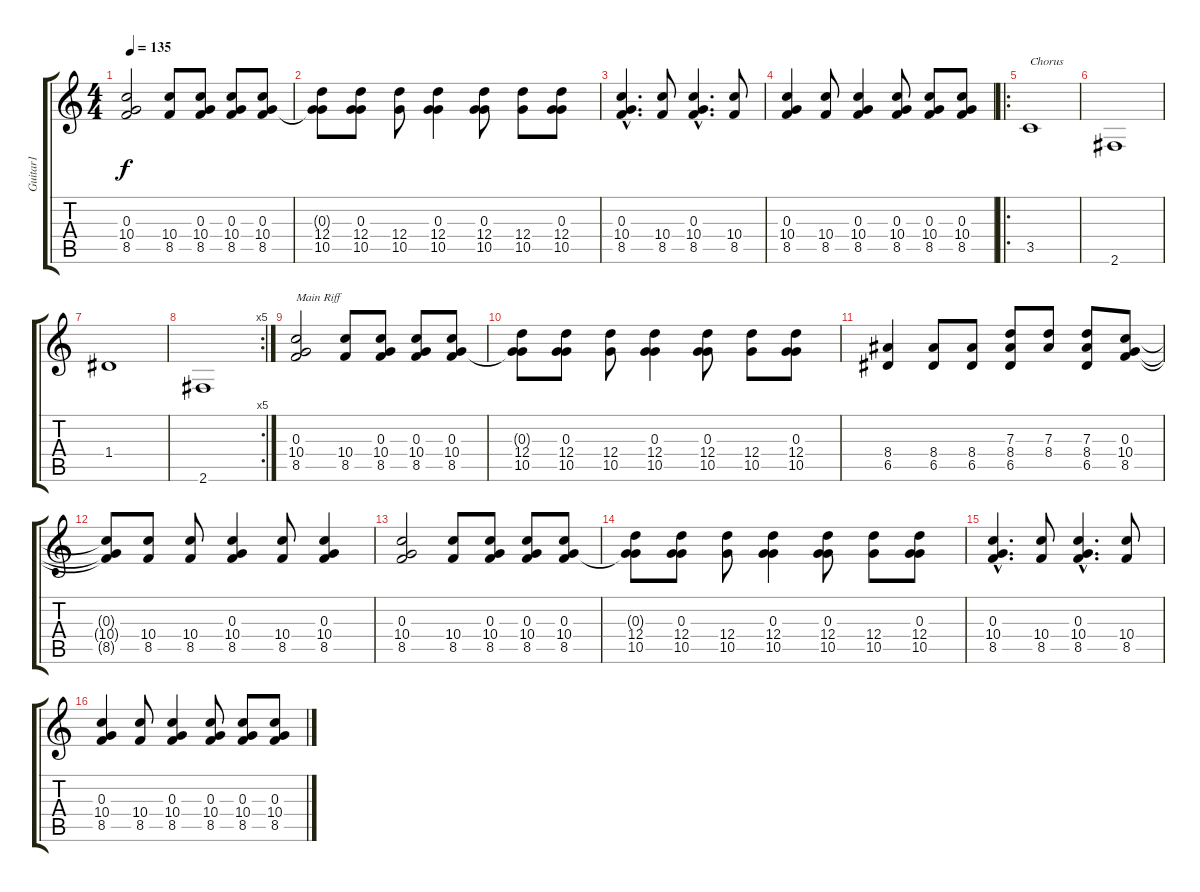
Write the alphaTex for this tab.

\track ("Guitar1" "Guitar1") {instrument acousticguitarsteel}
\staff {score tabs}
\tuning (E4 B3 G3 D3 A2 E2) {hide}
\ts (4 4)
\tempo 135
\clef g2
\ks c
(0.3 10.4 8.5).2{dy f} (10.4 8.5).8 (0.3 10.4 8.5).8 (0.3 10.4 8.5).8 (0.3 10.4 8.5).8 |
(0.3{t} 12.4 10.5).8 (0.3 12.4 10.5).8 (12.4 10.5).8 (0.3 12.4 10.5).4 (0.3 12.4 10.5).8 (12.4 10.5).8 (0.3 12.4 10.5).8 |
(0.3{hac} 10.4{hac} 8.5{hac}).4{d} (10.4 8.5).8 (0.3{hac} 10.4{hac} 8.5{hac}).4{d} (10.4 8.5).8 |
(0.3 10.4 8.5).4 (10.4 8.5).8 (0.3 10.4 8.5).4 (0.3 10.4 8.5).8 (0.3 10.4 8.5).8 (0.3 10.4 8.5).8 |
\ro
3.5.1{txt "Chorus" instrument overdrivenguitar} |
2.6.1{instrument overdrivenguitar} |
1.4.1{instrument overdrivenguitar} |
\rc 5
2.6.1{instrument overdrivenguitar} |
(0.3 10.4 8.5).2{txt "Main Riff" instrument acousticguitarsteel} (10.4 8.5).8 (0.3 10.4 8.5).8 (0.3 10.4 8.5).8 (0.3 10.4 8.5).8 |
(0.3{t} 12.4 10.5).8 (0.3 12.4 10.5).8 (12.4 10.5).8 (0.3 12.4 10.5).4 (0.3 12.4 10.5).8 (12.4 10.5).8 (0.3 12.4 10.5).8 |
(8.4 6.5).4 (8.4 6.5).8 (8.4 6.5).8 (7.3 8.4 6.5).8 (7.3 8.4).8 (7.3 8.4 6.5).8 (0.3 10.4 8.5).8 |
(0.3{t} 10.4{t} 8.5{t}).8 (10.4 8.5).8 (10.4 8.5).8 (0.3 10.4 8.5).4 (10.4 8.5).8 (0.3 10.4 8.5).4 |
(0.3 10.4 8.5).2 (10.4 8.5).8 (0.3 10.4 8.5).8 (0.3 10.4 8.5).8 (0.3 10.4 8.5).8 |
(0.3{t} 12.4 10.5).8 (0.3 12.4 10.5).8 (12.4 10.5).8 (0.3 12.4 10.5).4 (0.3 12.4 10.5).8 (12.4 10.5).8 (0.3 12.4 10.5).8 |
(0.3{hac} 10.4{hac} 8.5{hac}).4{d} (10.4 8.5).8 (0.3{hac} 10.4{hac} 8.5{hac}).4{d} (10.4 8.5).8 |
(0.3 10.4 8.5).4 (10.4 8.5).8 (0.3 10.4 8.5).4 (0.3 10.4 8.5).8 (0.3 10.4 8.5).8 (0.3 10.4 8.5).8
